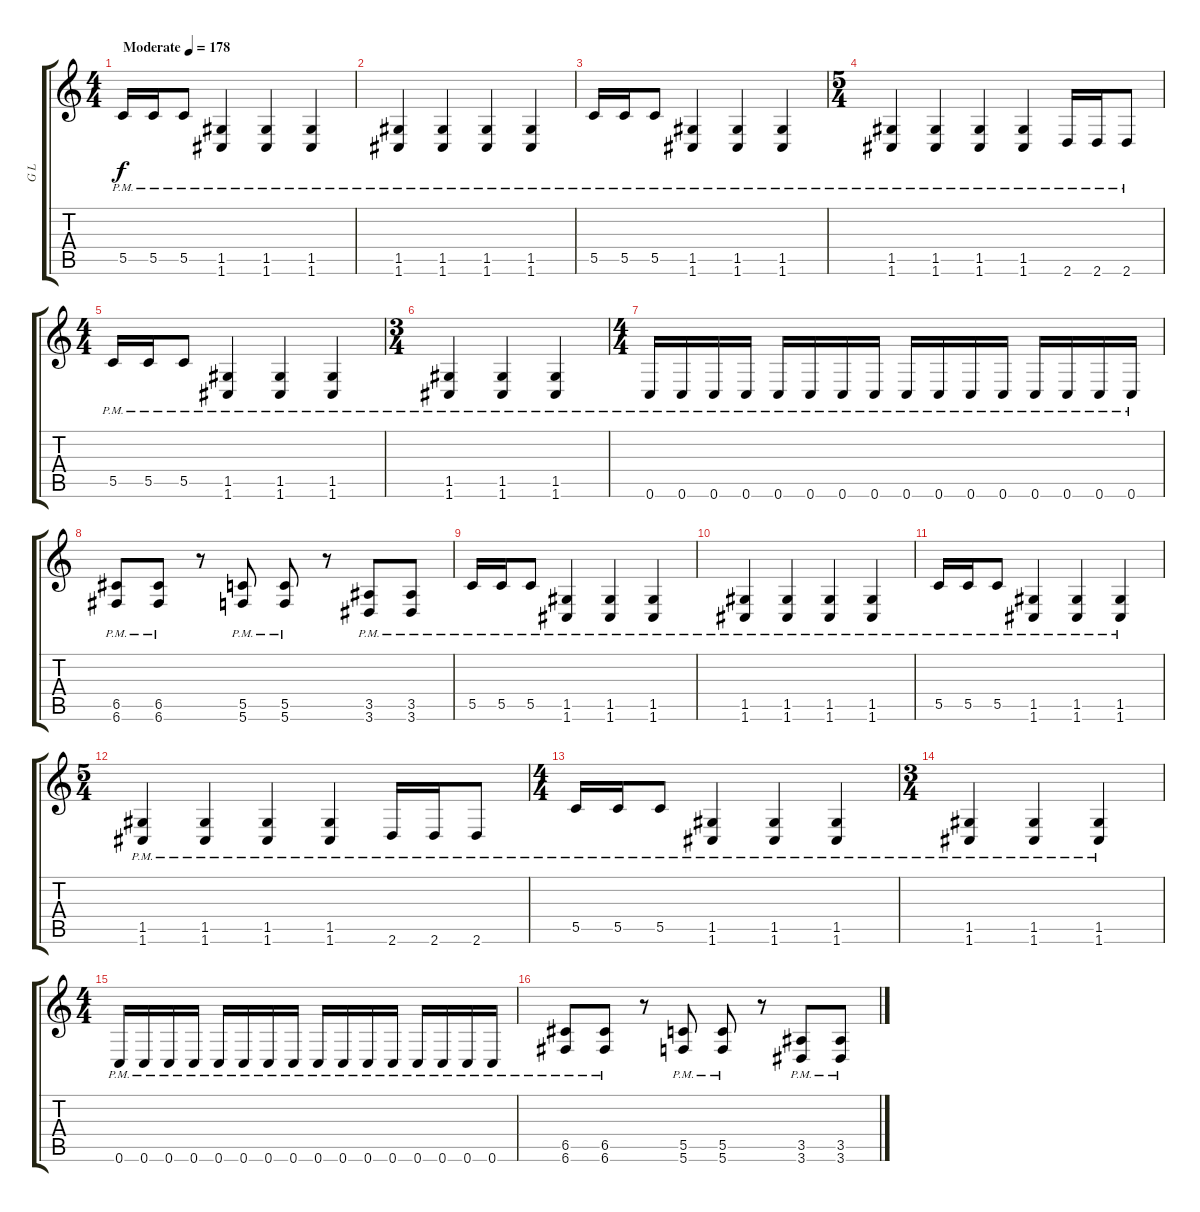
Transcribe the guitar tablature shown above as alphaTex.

\track ("G L" "G L") {instrument distortionguitar}
\staff {score tabs}
\tuning (D4 A3 F3 C3 G2 C2) {hide}
\ts (4 4)
\tempo (178 "Moderate")
\clef g2
\ks c
5.5{pm}.16{dy f instrument distortionguitar} 5.5{pm}.16 5.5{pm}.8 (1.5{pm} 1.6{pm}).4 (1.5{pm} 1.6{pm}).4 (1.5{pm} 1.6{pm}).4 |
(1.5{pm} 1.6{pm}).4 (1.5{pm} 1.6{pm}).4 (1.5{pm} 1.6{pm}).4 (1.5{pm} 1.6{pm}).4 |
5.5{pm}.16 5.5{pm}.16 5.5{pm}.8 (1.5{pm} 1.6{pm}).4 (1.5{pm} 1.6{pm}).4 (1.5{pm} 1.6{pm}).4 |
\ts (5 4)
(1.5{pm} 1.6{pm}).4 (1.5{pm} 1.6{pm}).4 (1.5{pm} 1.6{pm}).4 (1.5{pm} 1.6{pm}).4 2.6{pm}.16 2.6{pm}.16 2.6{pm}.8 |
\ts (4 4)
5.5{pm}.16 5.5{pm}.16 5.5{pm}.8 (1.5{pm} 1.6{pm}).4 (1.5{pm} 1.6{pm}).4 (1.5{pm} 1.6{pm}).4 |
\ts (3 4)
(1.5{pm} 1.6{pm}).4 (1.5{pm} 1.6{pm}).4 (1.5{pm} 1.6{pm}).4 |
\ts (4 4)
0.6{pm}.16 0.6{pm}.16 0.6{pm}.16 0.6{pm}.16 0.6{pm}.16 0.6{pm}.16 0.6{pm}.16 0.6{pm}.16 0.6{pm}.16 0.6{pm}.16 0.6{pm}.16 0.6{pm}.16 0.6{pm}.16 0.6{pm}.16 0.6{pm}.16 0.6{pm}.16 |
(6.5{pm} 6.6{pm}).8 (6.5{pm} 6.6{pm}).8 r.8 (5.5{pm} 5.6{pm}).8 (5.5{pm} 5.6{pm}).8 r.8 (3.5{pm} 3.6{pm}).8 (3.5{pm} 3.6{pm}).8 |
5.5{pm}.16 5.5{pm}.16 5.5{pm}.8 (1.5{pm} 1.6{pm}).4 (1.5{pm} 1.6{pm}).4 (1.5{pm} 1.6{pm}).4 |
(1.5{pm} 1.6{pm}).4 (1.5{pm} 1.6{pm}).4 (1.5{pm} 1.6{pm}).4 (1.5{pm} 1.6{pm}).4 |
5.5{pm}.16 5.5{pm}.16 5.5{pm}.8 (1.5{pm} 1.6{pm}).4 (1.5{pm} 1.6{pm}).4 (1.5{pm} 1.6{pm}).4 |
\ts (5 4)
(1.5{pm} 1.6{pm}).4 (1.5{pm} 1.6{pm}).4 (1.5{pm} 1.6{pm}).4 (1.5{pm} 1.6{pm}).4 2.6{pm}.16 2.6{pm}.16 2.6{pm}.8 |
\ts (4 4)
5.5{pm}.16 5.5{pm}.16 5.5{pm}.8 (1.5{pm} 1.6{pm}).4 (1.5{pm} 1.6{pm}).4 (1.5{pm} 1.6{pm}).4 |
\ts (3 4)
(1.5{pm} 1.6{pm}).4 (1.5{pm} 1.6{pm}).4 (1.5{pm} 1.6{pm}).4 |
\ts (4 4)
0.6{pm}.16 0.6{pm}.16 0.6{pm}.16 0.6{pm}.16 0.6{pm}.16 0.6{pm}.16 0.6{pm}.16 0.6{pm}.16 0.6{pm}.16 0.6{pm}.16 0.6{pm}.16 0.6{pm}.16 0.6{pm}.16 0.6{pm}.16 0.6{pm}.16 0.6{pm}.16 |
(6.5{pm} 6.6{pm}).8 (6.5{pm} 6.6{pm}).8 r.8 (5.5{pm} 5.6{pm}).8 (5.5{pm} 5.6{pm}).8 r.8 (3.5{pm} 3.6{pm}).8 (3.5{pm} 3.6{pm}).8
